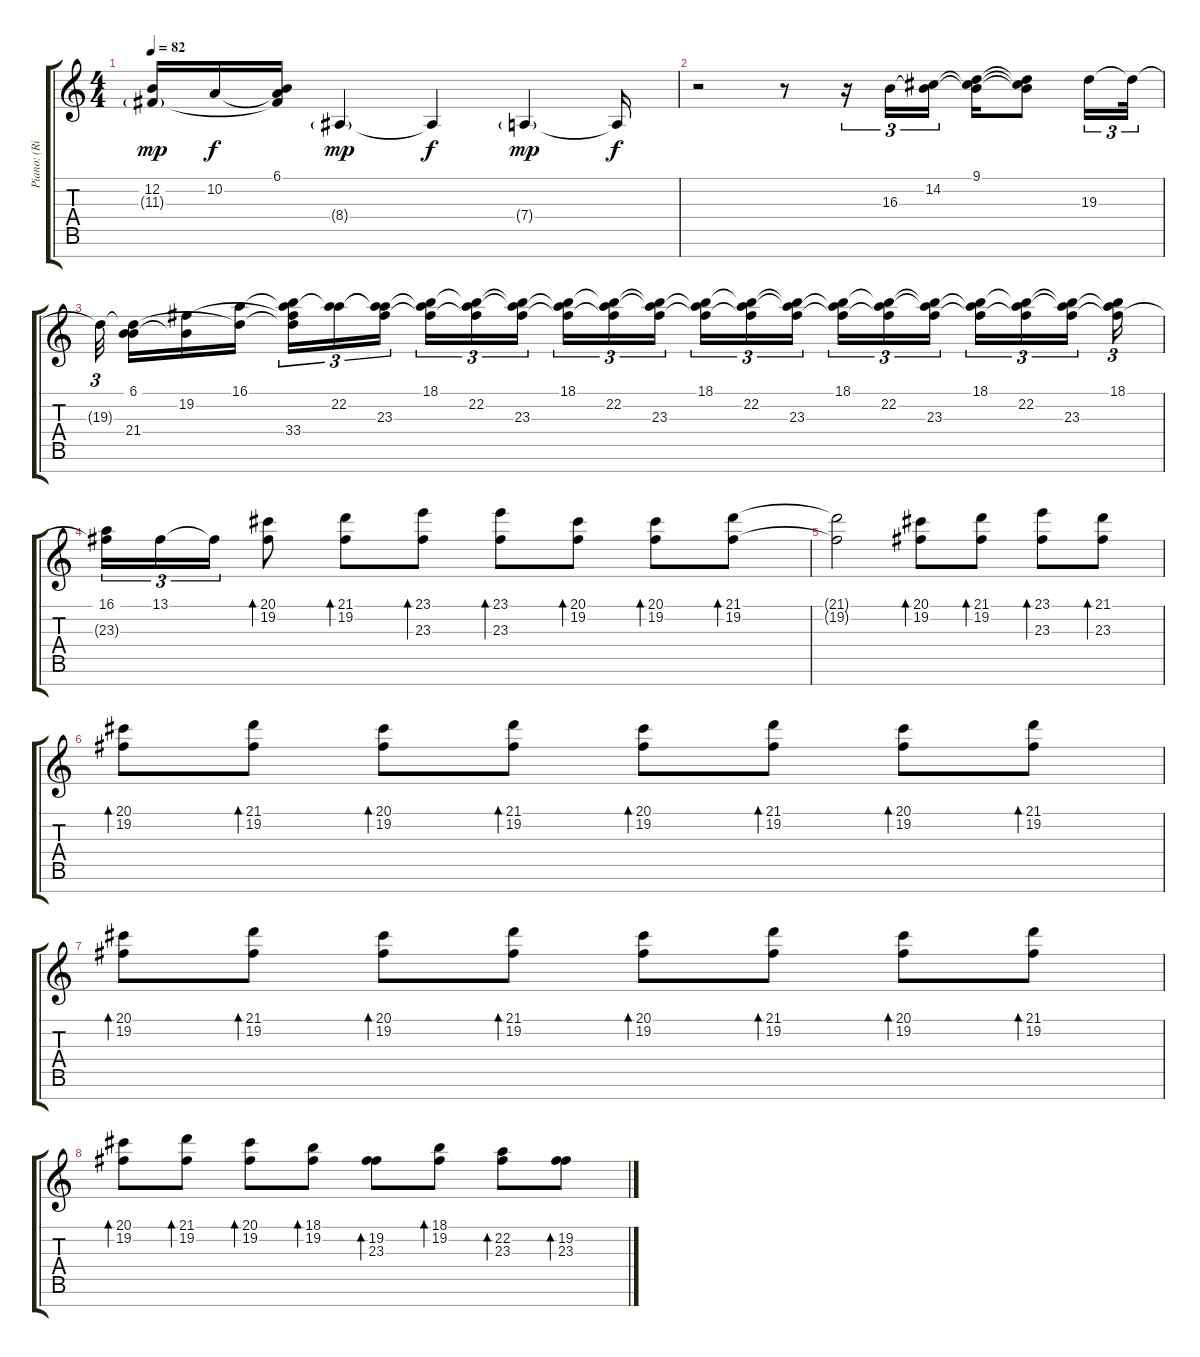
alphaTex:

\track ("Piano: (Right Hand)" "Piano: (Ri") {instrument acousticgrandpiano}
\staff {score tabs}
\tuning (F4 B3 G3 D3 A2 E2 B1) {hide}
\ts (4 4)
\tempo 82
\clef g2
\ks c
(12.2{t} 11.3{g}).16{dy mp} 10.2.16{dy f} (6.1 10.2{t} 11.3{t}).16 8.4{g}.4{dy mp} 8.4{t}.4{dy f} 7.4{g}.4{dy mp} 7.4{t}.16{dy f} |
r.2 r.8 r.16{tu (3 2)} 16.3.16{tu (3 2)} (14.2 16.3{t}).16{tu (3 2)} (9.1 14.2{t} 16.3{t}).16 (9.1{t} 14.2{t} 16.3{t}).8 19.3.16{tu (3 2)} 19.3{t}.32{tu (3 2)} |
19.3{t}.32{tu (3 2) beam splitsecondary} (6.1 19.3{t} 21.4).16 (6.1{t} 19.2).16 (16.1 19.3{t}).16{beam splitsecondary} (16.1{t} 19.2{t} 19.3{t} 33.4).16{tu (3 2)} (16.1{t} 22.2).16{tu (3 2)} (16.1{t} 22.2{t} 23.3).16{tu (3 2) beam splitsecondary} (18.1 22.2{t} 23.3{t}).16{tu (3 2)} (18.1{t} 22.2 23.3{t}).16{tu (3 2)} (18.1{t} 22.2{t} 23.3).16{tu (3 2) beam splitsecondary} (18.1 22.2{t} 23.3{t}).16{tu (3 2)} (18.1{t} 22.2 23.3{t}).16{tu (3 2)} (18.1{t} 22.2{t} 23.3).16{tu (3 2) beam splitsecondary} (18.1 22.2{t} 23.3{t}).16{tu (3 2)} (18.1{t} 22.2 23.3{t}).16{tu (3 2)} (18.1{t} 22.2{t} 23.3).16{tu (3 2) beam splitsecondary} (18.1 22.2{t} 23.3{t}).16{tu (3 2)} (18.1{t} 22.2 23.3{t}).16{tu (3 2)} (18.1{t} 22.2{t} 23.3).16{tu (3 2) beam splitsecondary} (18.1 22.2{t} 23.3{t}).16{tu (3 2)} (18.1{t} 22.2 23.3{t}).16{tu (3 2)} (18.1{t} 22.2{t} 23.3).16{tu (3 2) beam splitsecondary} (18.1 22.2{t} 23.3{t}).16{tu (3 2)} |
(16.1 23.3{t}).16{tu (3 2)} 13.1.16{tu (3 2)} 13.1{t}.16{tu (3 2)} (20.1 19.2).8{bd 120} (21.1 19.2).8{bd 120} (23.1 23.3).8{bd 120} (23.1 23.3).8{bd 120} (20.1 19.2).8{bd 120} (20.1 19.2).8{bd 120} (21.1 19.2).8{bd 120} |
(21.1{t} 19.2{t}).2 (20.1 19.2).8{bd 120} (21.1 19.2).8{bd 120} (23.1 23.3).8{bd 120} (21.1 23.3).8{bd 120} |
(20.1 19.2).8{bd 120} (21.1 19.2).8{bd 120} (20.1 19.2).8{bd 120} (21.1 19.2).8{bd 120} (20.1 19.2).8{bd 120} (21.1 19.2).8{bd 120} (20.1 19.2).8{bd 120} (21.1 19.2).8{bd 120} |
(20.1 19.2).8{bd 120} (21.1 19.2).8{bd 120} (20.1 19.2).8{bd 120} (21.1 19.2).8{bd 120} (20.1 19.2).8{bd 120} (21.1 19.2).8{bd 120} (20.1 19.2).8{bd 120} (21.1 19.2).8{bd 120} |
(20.1 19.2).8{bd 120} (21.1 19.2).8{bd 120} (20.1 19.2).8{bd 120} (18.1 19.2).8{bd 120} (19.2 23.3).8{bd 120} (18.1 19.2).8{bd 120} (22.2 23.3).8{bd 120} (19.2 23.3).8{bd 120}
